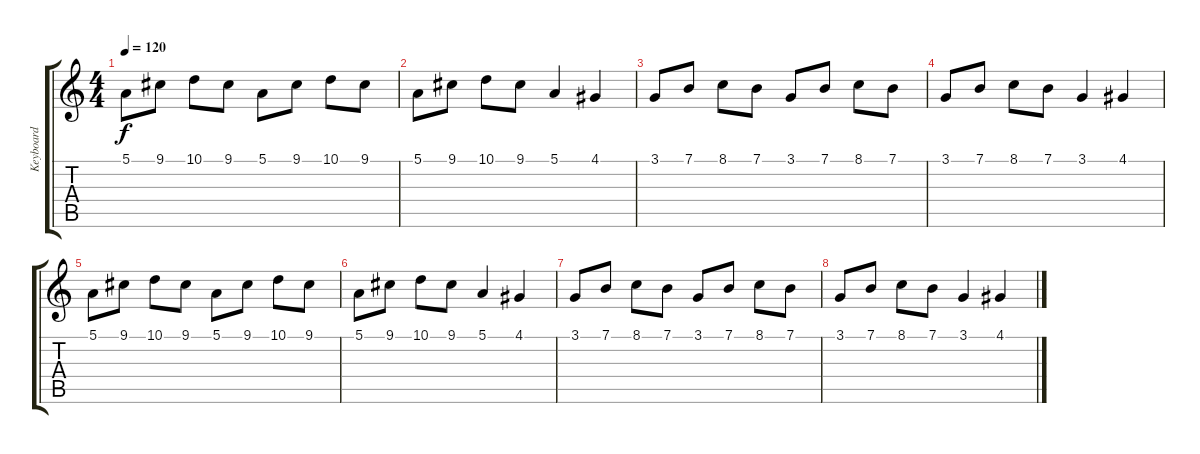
\track ("Keyboard" "Keyboard") {instrument harmonica}
\staff {score tabs}
\tuning (E4 B3 G3 D3 A2 E2) {hide}
\ts (4 4)
\tempo 120
\clef g2
\ks c
5.1.8{dy f} 9.1.8 10.1.8 9.1.8 5.1.8 9.1.8 10.1.8 9.1.8 |
5.1.8 9.1.8 10.1.8 9.1.8 5.1.4 4.1.4 |
3.1.8 7.1.8 8.1.8 7.1.8 3.1.8 7.1.8 8.1.8 7.1.8 |
3.1.8 7.1.8 8.1.8 7.1.8 3.1.4 4.1.4 |
5.1.8 9.1.8{volume 12} 10.1.8 9.1.8 5.1.8 9.1.8 10.1.8{volume 9} 9.1.8 |
5.1.8 9.1.8{volume 8} 10.1.8 9.1.8 5.1.4 4.1.4{volume 6} |
3.1.8 7.1.8{volume 5} 8.1.8 7.1.8 3.1.8 7.1.8{volume 3} 8.1.8 7.1.8 |
3.1.8{volume 0} 7.1.8 8.1.8 7.1.8 3.1.4 4.1.4
